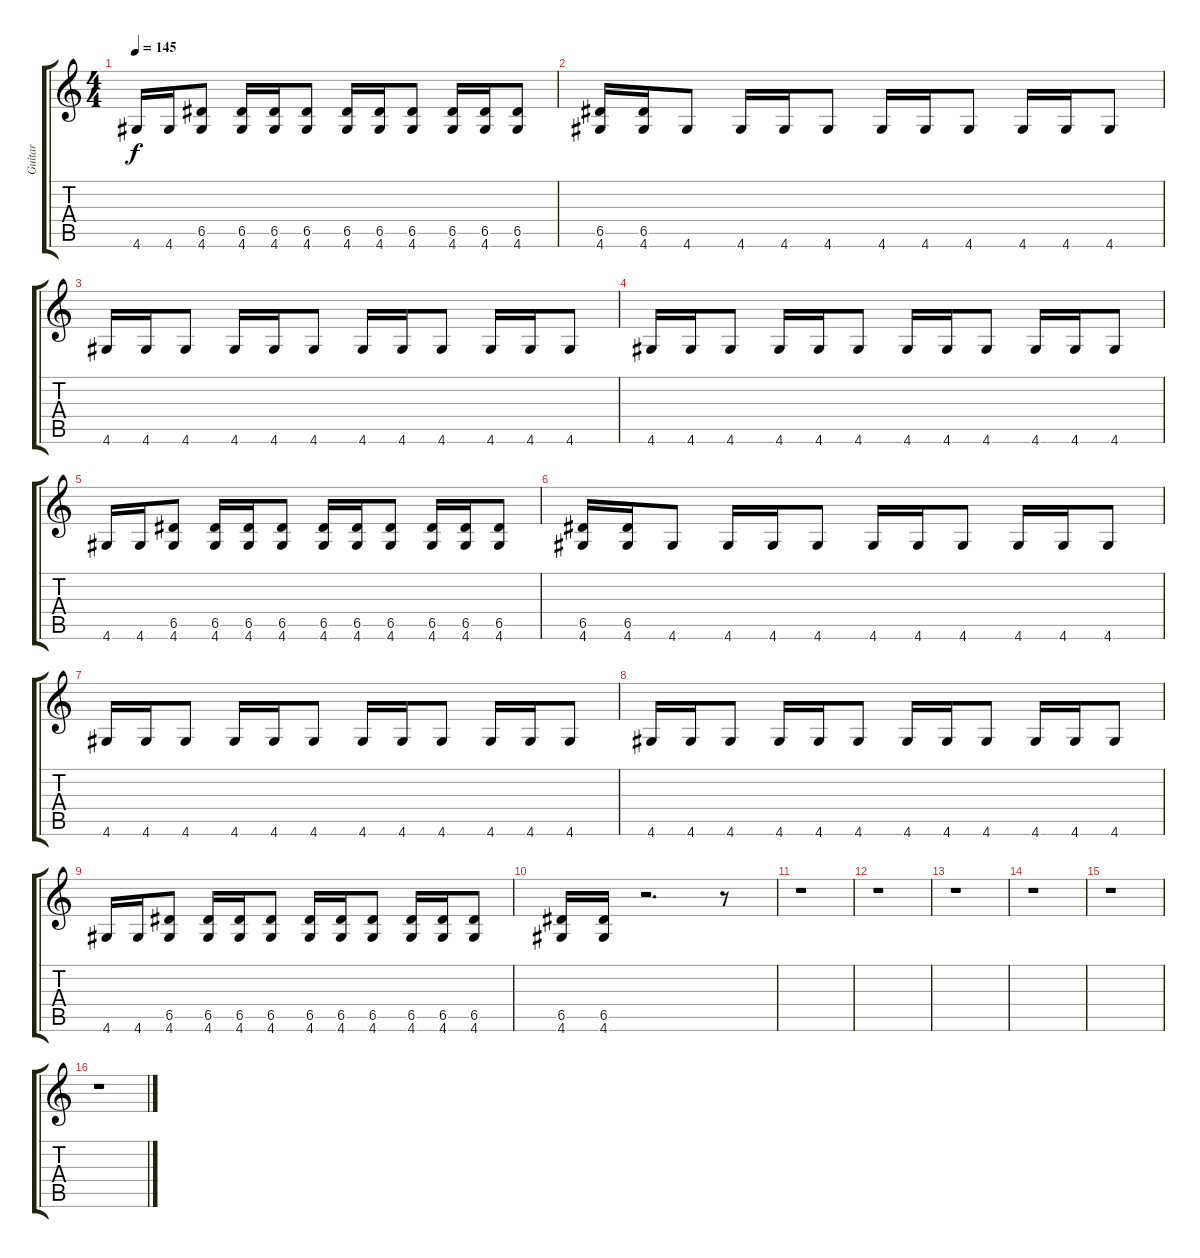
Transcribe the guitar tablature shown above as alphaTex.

\track ("Guitar" "Guitar") {instrument electricguitarmuted}
\staff {score tabs}
\tuning (E4 B3 G3 D3 A2 E2) {hide}
\ts (4 4)
\tempo 145
\clef g2
\ks c
4.6.16{dy f} 4.6.16 (6.5 4.6).8 (6.5 4.6).16 (6.5 4.6).16 (6.5 4.6).8 (6.5 4.6).16 (6.5 4.6).16 (6.5 4.6).8 (6.5 4.6).16 (6.5 4.6).16 (6.5 4.6).8 |
(6.5 4.6).16 (6.5 4.6).16 4.6.8 4.6.16 4.6.16 4.6.8 4.6.16 4.6.16 4.6.8 4.6.16 4.6.16 4.6.8 |
4.6.16 4.6.16 4.6.8 4.6.16 4.6.16 4.6.8 4.6.16 4.6.16 4.6.8 4.6.16 4.6.16 4.6.8 |
4.6.16 4.6.16 4.6.8 4.6.16 4.6.16 4.6.8 4.6.16 4.6.16 4.6.8 4.6.16 4.6.16 4.6.8 |
4.6.16 4.6.16 (6.5 4.6).8 (6.5 4.6).16 (6.5 4.6).16 (6.5 4.6).8 (6.5 4.6).16 (6.5 4.6).16 (6.5 4.6).8 (6.5 4.6).16 (6.5 4.6).16 (6.5 4.6).8 |
(6.5 4.6).16 (6.5 4.6).16 4.6.8 4.6.16 4.6.16 4.6.8 4.6.16 4.6.16 4.6.8 4.6.16 4.6.16 4.6.8 |
4.6.16 4.6.16 4.6.8 4.6.16 4.6.16 4.6.8 4.6.16 4.6.16 4.6.8 4.6.16 4.6.16 4.6.8 |
4.6.16 4.6.16 4.6.8 4.6.16 4.6.16 4.6.8 4.6.16 4.6.16 4.6.8 4.6.16 4.6.16 4.6.8 |
4.6.16 4.6.16 (6.5 4.6).8 (6.5 4.6).16 (6.5 4.6).16 (6.5 4.6).8 (6.5 4.6).16 (6.5 4.6).16 (6.5 4.6).8 (6.5 4.6).16 (6.5 4.6).16 (6.5 4.6).8 |
(6.5 4.6).16 (6.5 4.6).16 r.2{d} r.8 |
r.1 |
r.1 |
r.1 |
r.1 |
r.1 |
r.1
